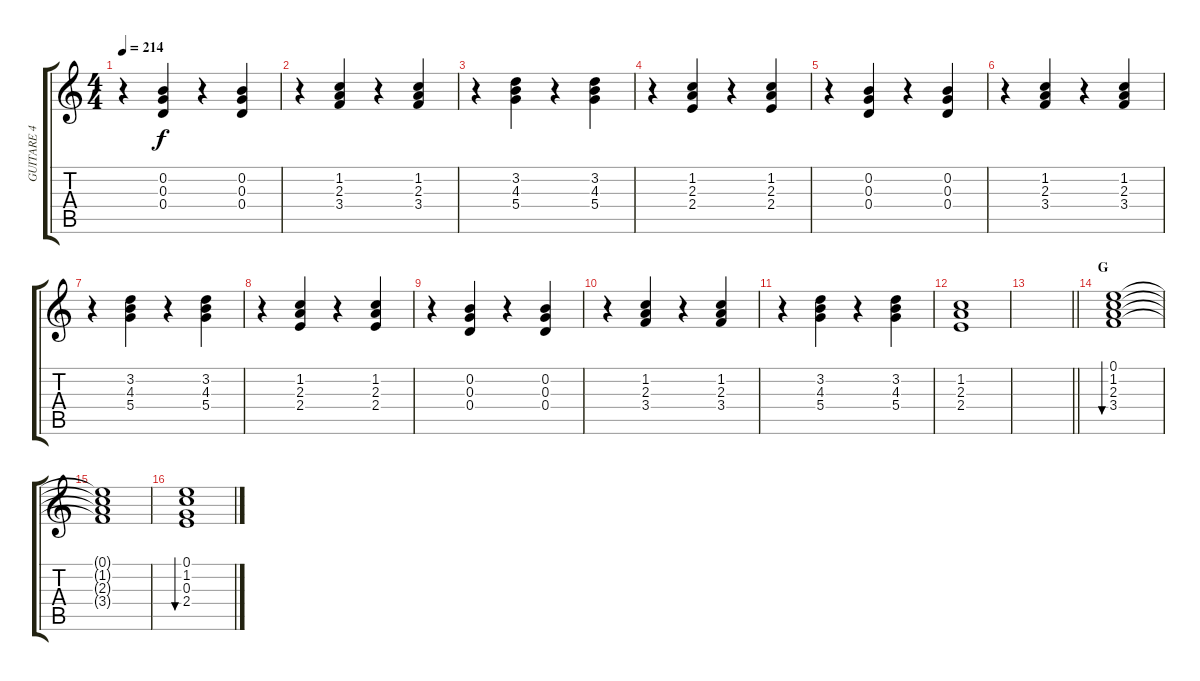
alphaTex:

\track ("GUITARE 4" "GUITARE 4") {instrument distortionguitar}
\staff {score tabs}
\tuning (E4 B3 G3 D3 A2 E2) {hide}
\ts (4 4)
\tempo 214
\clef g2
\ks c
r.4{dy f} (0.2 0.3 0.4).4 r.4 (0.2 0.3 0.4).4 |
r.4 (1.2 2.3 3.4).4 r.4 (1.2 2.3 3.4).4 |
r.4 (3.2 4.3 5.4).4 r.4 (3.2 4.3 5.4).4 |
r.4 (1.2 2.3 2.4).4 r.4 (1.2 2.3 2.4).4 |
r.4 (0.2 0.3 0.4).4 r.4 (0.2 0.3 0.4).4 |
r.4 (1.2 2.3 3.4).4 r.4 (1.2 2.3 3.4).4 |
r.4 (3.2 4.3 5.4).4 r.4 (3.2 4.3 5.4).4 |
r.4 (1.2 2.3 2.4).4 r.4 (1.2 2.3 2.4).4 |
r.4 (0.2 0.3 0.4).4 r.4 (0.2 0.3 0.4).4 |
r.4 (1.2 2.3 3.4).4 r.4 (1.2 2.3 3.4).4 |
r.4 (3.2 4.3 5.4).4 r.4 (3.2 4.3 5.4).4 |
(1.2 2.3 2.4).1 |
\barLineRight lightlight
|
\section ("" "G")
(0.1 1.2 2.3 3.4).1{bu 240 volume 12 balance 2 instrument electricguitarclean} |
(0.1{t} 1.2{t} 2.3{t} 3.4{t}).1 |
(0.1 1.2 0.3 2.4).1{bu 240}
